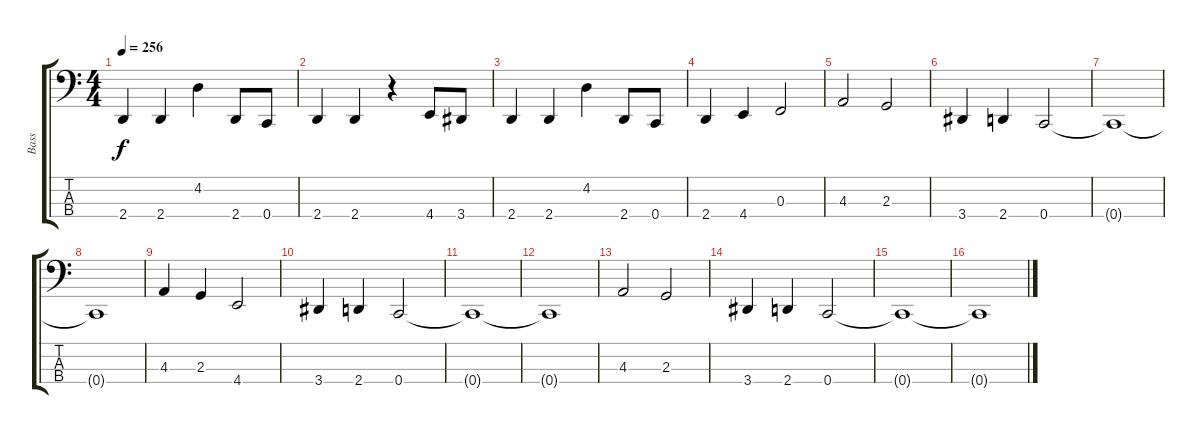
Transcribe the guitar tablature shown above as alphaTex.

\track ("Bass" "Bass") {instrument electricbassfinger}
\staff {score tabs}
\tuning (Eb2 Bb1 F1 C1) {hide}
\ts (4 4)
\tempo 256
\clef f4
\ks c
2.4.4{dy f} 2.4.4 4.2.4 2.4.8 0.4.8 |
2.4.4 2.4.4 r.4 4.4.8 3.4.8 |
2.4.4 2.4.4 4.2.4 2.4.8 0.4.8 |
2.4.4 4.4.4 0.3.2 |
4.3.2 2.3.2 |
3.4.4 2.4.4 0.4.2 |
0.4{t}.1 |
0.4{t}.1 |
4.3.4 2.3.4 4.4.2 |
3.4.4 2.4.4 0.4.2 |
0.4{t}.1 |
0.4{t}.1 |
4.3.2 2.3.2 |
3.4.4 2.4.4 0.4.2 |
0.4{t}.1 |
0.4{t}.1
